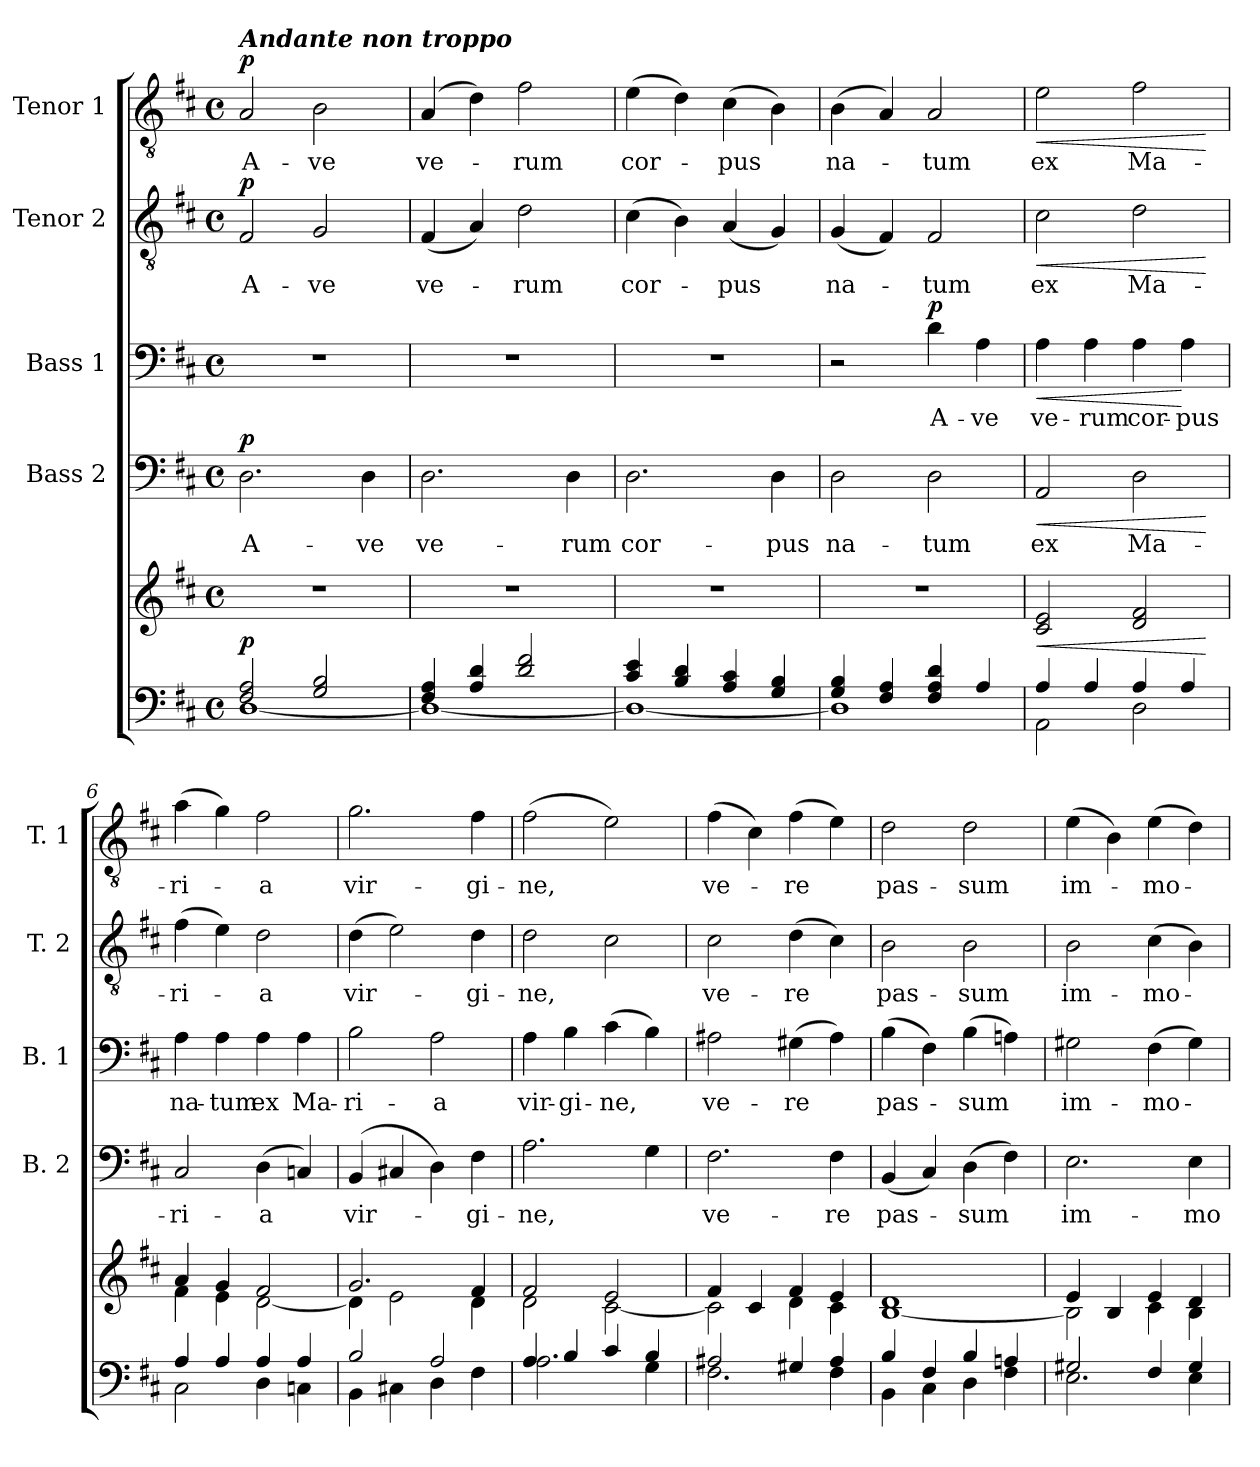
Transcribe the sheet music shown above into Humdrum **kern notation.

**kern	**kern	**dynam	**kern	**text	**dynam	**kern	**text	**dynam	**kern	**text	**dynam	**kern	**text	**dynam
*part5	*part5	*part5	*part4	*part4	*part4	*part3	*part3	*part3	*part2	*part2	*part2	*part1	*part1	*part1
*staff6	*staff5	*staff5/6	*staff4	*staff4	*staff4	*staff3	*staff3	*staff3	*staff2	*staff2	*staff2	*staff1	*staff1	*staff1
*	*	*	*I"Bass 2	*	*	*I"Bass 1	*	*	*I"Tenor 2	*	*	*I"Tenor 1	*	*
*	*	*	*I'B. 2	*	*	*I'B. 1	*	*	*I'T. 2	*	*	*I'T. 1	*	*
*clefF4	*clefG2	*	*clefF4	*	*	*clefF4	*	*	*clefGv2	*	*	*clefGv2	*	*
*k[f#c#]	*k[f#c#]	*	*k[f#c#]	*	*	*k[f#c#]	*	*	*k[f#c#]	*	*	*k[f#c#]	*	*
*D:	*D:	*	*D:	*	*	*D:	*	*	*D:	*	*	*D:	*	*
*M4/4	*M4/4	*	*M4/4	*	*	*M4/4	*	*	*M4/4	*	*	*M4/4	*	*
*met(c)	*met(c)	*	*met(c)	*	*	*met(c)	*	*	*met(c)	*	*	*met(c)	*	*
=1	=1	=1	=1	=1	=1	=1	=1	=1	=1	=1	=1	=1	=1	=1
*^	*	*	*	*	*	*	*	*	*	*	*	*	*	*
!	!	!	!	!	!	!	!	!	!	!	!	!	!LO:TX:a:Bi:t=Andante non troppo	!	!
!	!	!	!LO:DY:a=2	!	!LO:LY:b	!LO:DY:a	!	!	!	!	!LO:LY:b	!LO:DY:a	!	!LO:LY:b	!LO:DY:a
2F#/ 2A/	[<1D	1r	p	2.D\	A-	p	1r	.	.	2F#/	A-	p	2A/	A-	p
!	!	!	!	!	!	!	!	!	!	!	!LO:LY:b	!	!	!LO:LY:b	!
2G/ 2B/	.	.	.	.	.	.	.	.	.	2G/	-ve	.	2B\	-ve	.
!	!	!	!	!	!LO:LY:b	!	!	!	!	!	!	!	!	!	!
.	.	.	.	4D\	-ve	.	.	.	.	.	.	.	.	.	.
=2	=2	=2	=2	=2	=2	=2	=2	=2	=2	=2	=2	=2	=2	=2	=2
!	!	!	!	!	!LO:LY:b	!	!	!	!	!	!LO:LY:b	!	!	!LO:LY:b	!
4F#/ 4A/	1D_	1r	.	2.D\	ve-	.	1r	.	.	(<4F#/	ve-	.	(4A/	ve-	.
4A/ 4d/	.	.	.	.	.	.	.	.	.	4A/)	.	.	4d\)	.	.
!	!	!	!	!	!	!	!	!	!	!	!LO:LY:b	!	!	!LO:LY:b	!
2d/ 2f#/	.	.	.	.	.	.	.	.	.	2d\	-rum	.	2f#\	-rum	.
!	!	!	!	!	!LO:LY:b	!	!	!	!	!	!	!	!	!	!
.	.	.	.	4D\	-rum	.	.	.	.	.	.	.	.	.	.
=3	=3	=3	=3	=3	=3	=3	=3	=3	=3	=3	=3	=3	=3	=3	=3
!	!	!	!	!	!LO:LY:b	!	!	!	!	!	!LO:LY:b	!	!	!LO:LY:b	!
4c#/ 4e/	1D_	1r	.	2.D\	cor-	.	1r	.	.	(>4c#\	cor-	.	(>4e\	cor-	.
4B/ 4d/	.	.	.	.	.	.	.	.	.	4B\)	.	.	4d\)	.	.
!	!	!	!	!	!	!	!	!	!	!	!LO:LY:b	!	!	!LO:LY:b	!
4A/ 4c#/	.	.	.	.	.	.	.	.	.	(<4A/	-pus	.	(>4c#\	-pus	.
!	!	!	!	!	!LO:LY:b	!	!	!	!	!	!	!	!	!	!
4G/ 4B/	.	.	.	4D\	-pus	.	.	.	.	4G/)	.	.	4B\)	.	.
=4	=4	=4	=4	=4	=4	=4	=4	=4	=4	=4	=4	=4	=4	=4	=4
!	!	!	!	!	!LO:LY:b	!	!	!	!	!	!LO:LY:b	!	!	!LO:LY:b	!
4G/ 4B/	1D]	1r	.	2D\	na-	.	2r	.	.	(<4G/	na-	.	(>4B\	na-	.
4F#/ 4A/	.	.	.	.	.	.	.	.	.	4F#/)	.	.	4A/)	.	.
!	!	!	!	!	!LO:LY:b	!	!	!LO:LY:b	!LO:DY:a	!	!LO:LY:b	!	!	!LO:LY:b	!
4F#/ 4A/ 4d/	.	.	.	2D\	-tum	.	4d\	A-	p	2F#/	-tum	.	2A/	-tum	.
!	!	!	!	!	!	!	!	!LO:LY:b	!	!	!	!	!	!	!
4A/	.	.	.	.	.	.	4A\	-ve	.	.	.	.	.	.	.
=5	=5	=5	=5	=5	=5	=5	=5	=5	=5	=5	=5	=5	=5	=5	=5
!	!	!	!LO:HP:b	!	!LO:LY:b	!LO:HP:b	!	!LO:LY:b	!LO:HP:b	!	!LO:LY:b	!LO:HP:b	!	!LO:LY:b	!LO:HP:b
4A/	2AA\	2c#/ 2e/	<	2AA/	ex	<	4A\	ve-	<	2c#\	ex	<	2e\	ex	<
!	!	!	!	!	!	!	!	!LO:LY:b	!	!	!	!	!	!	!
4A/	.	.	.	.	.	.	4A\	-rum	.	.	.	.	.	.	.
!	!	!	!	!	!LO:LY:b	!	!	!LO:LY:b	!	!	!LO:LY:b	!	!	!LO:LY:b	!
4A/	2D\	2d/ 2f#/	.	2D\	Ma-	.	4A\	cor-	.	2d\	Ma-	.	2f#\	Ma-	.
!	!	!	!	!	!	!	!	!LO:LY:b	!	!	!	!	!	!	!
4A/	.	.	.	.	.	.	4A\	-pus	[	.	.	.	.	.	.
*v	*v	*	*	*	*	*	*	*	*	*	*	*	*	*	*
.	.	[	.	.	[	.	.	.	.	.	[	.	.	[
=6	=6	=6	=6	=6	=6	=6	=6	=6	=6	=6	=6	=6	=6	=6
*^	*^	*	*	*	*	*	*	*	*	*	*	*	*	*
!	!	!	!	!	!	!LO:LY:b	!	!	!LO:LY:b	!	!	!LO:LY:b	!	!	!LO:LY:b	!
4A/	2C#\	4a/	4f#\	.	2C#/	-ri-	.	4A\	na-	.	(>4f#\	-ri-	.	(>4a\	-ri-	.
!	!	!	!	!	!	!	!	!	!LO:LY:b	!	!	!	!	!	!	!
4A/	.	4g/	4e\	.	.	.	.	4A\	-tum	.	4e\)	.	.	4g\)	.	.
!	!	!	!	!	!	!LO:LY:b	!	!	!LO:LY:b	!	!	!LO:LY:b	!	!	!LO:LY:b	!
4A/	4D\	2f#/	[<2d\	.	(>4D\	-a	.	4A\	ex	.	2d\	-a	.	2f#\	-a	.
!	!	!	!	!	!	!	!	!	!LO:LY:b	!	!	!	!	!	!	!
4A/	4Cn\	.	.	.	4Cn/)	.	.	4A\	Ma-	.	.	.	.	.	.	.
!!LO:LB:g=z
=7	=7	=7	=7	=7	=7	=7	=7	=7	=7	=7	=7	=7	=7	=7	=7	=7
!	!	!	!	!	!	!LO:LY:b	!	!	!LO:LY:b	!	!	!LO:LY:b	!	!	!LO:LY:b	!
2B/	4BB\	2.g/	4d\]	.	(4BB/	vir-	.	2B\	-ri-	.	(>4d\	vir-	.	2.g\	vir-	.
.	4C#X\	.	2e\	.	4C#X/	.	.	.	.	.	2e\)	.	.	.	.	.
!	!	!	!	!	!	!	!	!	!LO:LY:b	!	!	!	!	!	!	!
2A/	4D\	.	.	.	4D\)	.	.	2A\	-a	.	.	.	.	.	.	.
!	!	!	!	!	!	!LO:LY:b	!	!	!	!	!	!LO:LY:b	!	!	!LO:LY:b	!
.	4F#\	4f#/	4d\	.	4F#\	-gi-	.	.	.	.	4d\	-gi-	.	4f#\	-gi-	.
=8	=8	=8	=8	=8	=8	=8	=8	=8	=8	=8	=8	=8	=8	=8	=8	=8
!	!	!	!	!	!	!LO:LY:b	!	!	!LO:LY:b	!	!	!LO:LY:b	!	!	!LO:LY:b	!
4A/	2.A\	2f#/	2d\	.	2.A\	-ne,	.	4A\	vir-	.	2d\	-ne,	.	(>2f#\	-ne,	.
!	!	!	!	!	!	!	!	!	!LO:LY:b	!	!	!	!	!	!	!
4B/	.	.	.	.	.	.	.	4B\	-gi-	.	.	.	.	.	.	.
!	!	!	!	!	!	!	!	!	!LO:LY:b	!	!	!	!	!	!	!
4c#/	.	2e/	[<2c#\	.	.	.	.	(>4c#\	-ne,	.	2c#\	.	.	2e\)	.	.
4B/	4G\	.	.	.	4G\	.	.	4B\)	.	.	.	.	.	.	.	.
=9	=9	=9	=9	=9	=9	=9	=9	=9	=9	=9	=9	=9	=9	=9	=9	=9
!	!	!	!	!	!	!LO:LY:b	!	!	!LO:LY:b	!	!	!LO:LY:b	!	!	!LO:LY:b	!
2A#X/	2.F#\	4f#/	2c#\]	.	2.F#\	ve-	.	2A#X\	ve-	.	2c#\	ve-	.	(>4f#\	ve-	.
.	.	4c#/	.	.	.	.	.	.	.	.	.	.	.	4c#\)	.	.
!	!	!	!	!	!	!	!	!	!LO:LY:b	!	!	!LO:LY:b	!	!	!LO:LY:b	!
4G#X/	.	4f#/	4d\	.	.	.	.	(>4G#X\	-re	.	(>4d\	-re	.	(>4f#\	-re	.
!	!	!	!	!	!	!LO:LY:b	!	!	!	!	!	!	!	!	!	!
4A#/	4F#\	4e/	4c#\	.	4F#\	-re	.	4A#\)	.	.	4c#\)	.	.	4e\)	.	.
=10	=10	=10	=10	=10	=10	=10	=10	=10	=10	=10	=10	=10	=10	=10	=10	=10
!	!	!	!	!	!	!LO:LY:b	!	!	!LO:LY:b	!	!	!LO:LY:b	!	!	!LO:LY:b	!
4B/	4BB\	1d	[<1B	.	(<4BB/	pas-	.	(>4B\	pas-	.	2B\	pas-	.	2d\	pas-	.
4F#/	4C#\	.	.	.	4C#/)	.	.	4F#\)	.	.	.	.	.	.	.	.
!	!	!	!	!	!	!LO:LY:b	!	!	!LO:LY:b	!	!	!LO:LY:b	!	!	!LO:LY:b	!
4B/	4D\	.	.	.	(>4D\	-sum	.	(>4B\	-sum	.	2B\	-sum	.	2d\	-sum	.
4An/	4F#\	.	.	.	4F#\)	.	.	4An\)	.	.	.	.	.	.	.	.
=11	=11	=11	=11	=11	=11	=11	=11	=11	=11	=11	=11	=11	=11	=11	=11	=11
!	!	!	!	!	!	!LO:LY:b	!	!	!LO:LY:b	!	!	!LO:LY:b	!	!	!LO:LY:b	!
2G#X/	2.E\	4e/	2B\]	.	2.E\	im-	.	2G#X\	im-	.	2B\	im-	.	(>4e\	im-	.
.	.	4B/	.	.	.	.	.	.	.	.	.	.	.	4B\)	.	.
!	!	!	!	!	!	!	!	!	!LO:LY:b	!	!	!LO:LY:b	!	!	!LO:LY:b	!
4F#/	.	4e/	4c#\	.	.	.	.	(>4F#\	-mo-	.	(>4c#\	-mo-	.	(>4e\	-mo-	.
!	!	!	!	!	!	!LO:LY:b	!	!	!	!	!	!	!	!	!	!
4G#/	4E\	4d/	4B\	.	4E\	-mo-	.	4G#\)	.	.	4B\)	.	.	4d\)	.	.
*v	*v	*	*	*	*	*	*	*	*	*	*	*	*	*	*	*
*	*v	*v	*	*	*	*	*	*	*	*	*	*	*	*	*
=	=	=	=	=	=	=	=	=	=	=	=	=	=	=
*-	*-	*-	*-	*-	*-	*-	*-	*-	*-	*-	*-	*-	*-	*-
